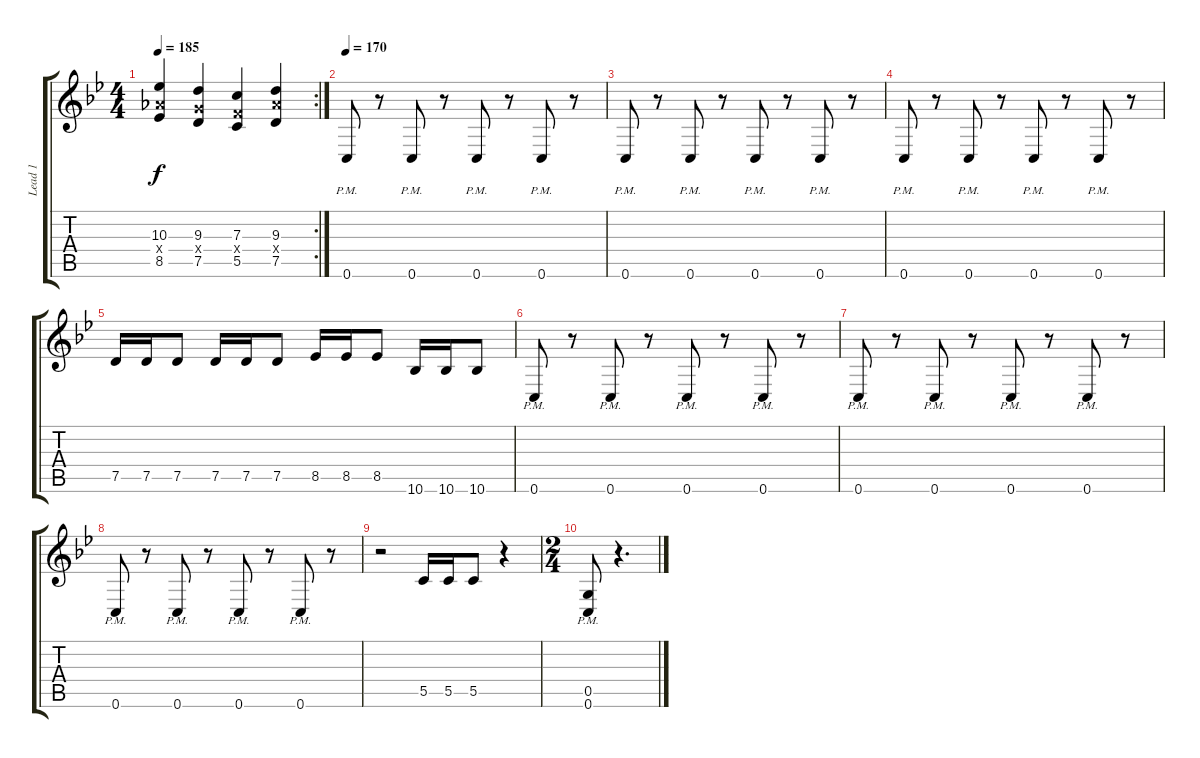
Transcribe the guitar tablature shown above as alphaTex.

\track ("Lead 1" "Lead 1") {instrument distortionguitar}
\staff {score tabs}
\tuning (D4 A3 F3 C3 G2 C2) {hide}
\rc 2
\ts (4 4)
\tempo 185
\clef g2
\ks bb
(10.3 8.4{x} 8.5).4{dy f} (9.3 7.4{x} 7.5).4 (7.3 5.4{x} 5.5).4 (9.3 8.4{x} 7.5).4 |
\tempo 170
0.6{pm}.8 r.8 0.6{pm}.8 r.8 0.6{pm}.8 r.8 0.6{pm}.8 r.8 |
0.6{pm}.8 r.8 0.6{pm}.8 r.8 0.6{pm}.8 r.8 0.6{pm}.8 r.8 |
0.6{pm}.8 r.8 0.6{pm}.8 r.8 0.6{pm}.8 r.8 0.6{pm}.8 r.8 |
7.5.16 7.5.16 7.5.8 7.5.16 7.5.16 7.5.8 8.5.16 8.5.16 8.5.8 10.6.16 10.6.16 10.6.8 |
0.6{pm}.8 r.8 0.6{pm}.8 r.8 0.6{pm}.8 r.8 0.6{pm}.8 r.8 |
0.6{pm}.8 r.8 0.6{pm}.8 r.8 0.6{pm}.8 r.8 0.6{pm}.8 r.8 |
0.6{pm}.8 r.8 0.6{pm}.8 r.8 0.6{pm}.8 r.8 0.6{pm}.8 r.8 |
r.2 5.5.16 5.5.16 5.5.8 r.4 |
\ts (2 4)
(0.5{pm} 0.6{pm}).8 r.4{d}
